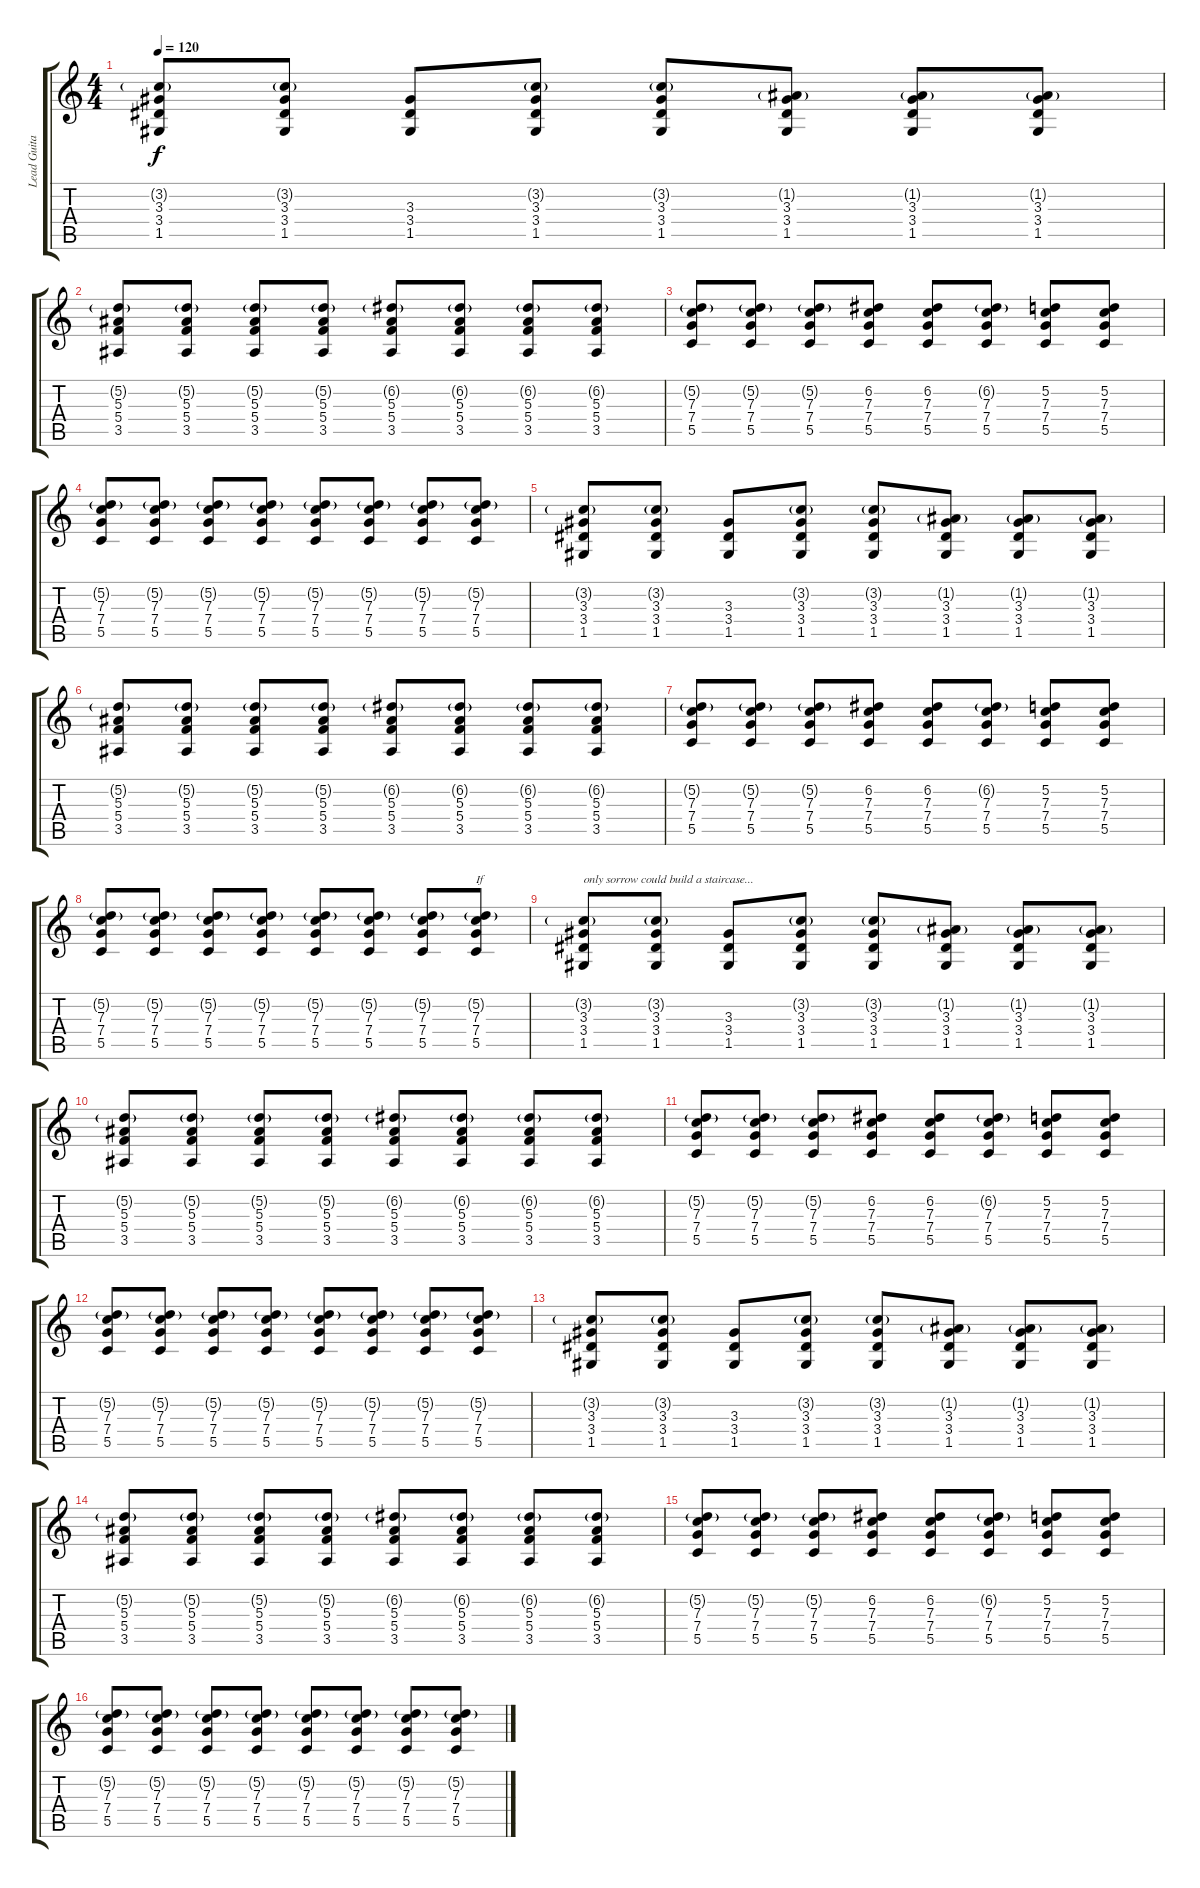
\track ("Lead Guitar (Left)" "Lead Guita") {instrument distortionguitar}
\staff {score tabs}
\tuning (D4 A3 F3 C3 G2 C2) {hide}
\ts (4 4)
\tempo 120
\clef g2
\ks c
(3.2{g} 3.3 3.4 1.5).8{dy f} (3.2{g} 3.3 3.4 1.5).8 (3.3 3.4 1.5).8 (3.2{g} 3.3 3.4 1.5).8 (3.2{g} 3.3 3.4 1.5).8 (1.2{g} 3.3 3.4 1.5).8 (1.2{g} 3.3 3.4 1.5).8 (1.2{g} 3.3 3.4 1.5).8 |
(5.2{g} 5.3 5.4 3.5).8 (5.2{g} 5.3 5.4 3.5).8 (5.2{g} 5.3 5.4 3.5).8 (5.2{g} 5.3 5.4 3.5).8 (6.2{g} 5.3 5.4 3.5).8 (6.2{g} 5.3 5.4 3.5).8 (6.2{g} 5.3 5.4 3.5).8 (6.2{g} 5.3 5.4 3.5).8 |
(5.2{g} 7.3 7.4 5.5).8 (5.2{g} 7.3 7.4 5.5).8 (5.2{g} 7.3 7.4 5.5).8 (6.2 7.3 7.4 5.5).8 (6.2 7.3 7.4 5.5).8 (6.2{g} 7.3 7.4 5.5).8 (5.2 7.3 7.4 5.5).8 (5.2 7.3 7.4 5.5).8 |
(5.2{g} 7.3 7.4 5.5).8 (5.2{g} 7.3 7.4 5.5).8 (5.2{g} 7.3 7.4 5.5).8 (5.2{g} 7.3 7.4 5.5).8 (5.2{g} 7.3 7.4 5.5).8 (5.2{g} 7.3 7.4 5.5).8 (5.2{g} 7.3 7.4 5.5).8 (5.2{g} 7.3 7.4 5.5).8 |
(3.2{g} 3.3 3.4 1.5).8 (3.2{g} 3.3 3.4 1.5).8 (3.3 3.4 1.5).8 (3.2{g} 3.3 3.4 1.5).8 (3.2{g} 3.3 3.4 1.5).8 (1.2{g} 3.3 3.4 1.5).8 (1.2{g} 3.3 3.4 1.5).8 (1.2{g} 3.3 3.4 1.5).8 |
(5.2{g} 5.3 5.4 3.5).8 (5.2{g} 5.3 5.4 3.5).8 (5.2{g} 5.3 5.4 3.5).8 (5.2{g} 5.3 5.4 3.5).8 (6.2{g} 5.3 5.4 3.5).8 (6.2{g} 5.3 5.4 3.5).8 (6.2{g} 5.3 5.4 3.5).8 (6.2{g} 5.3 5.4 3.5).8 |
(5.2{g} 7.3 7.4 5.5).8 (5.2{g} 7.3 7.4 5.5).8 (5.2{g} 7.3 7.4 5.5).8 (6.2 7.3 7.4 5.5).8 (6.2 7.3 7.4 5.5).8 (6.2{g} 7.3 7.4 5.5).8 (5.2 7.3 7.4 5.5).8 (5.2 7.3 7.4 5.5).8 |
(5.2{g} 7.3 7.4 5.5).8 (5.2{g} 7.3 7.4 5.5).8 (5.2{g} 7.3 7.4 5.5).8 (5.2{g} 7.3 7.4 5.5).8 (5.2{g} 7.3 7.4 5.5).8 (5.2{g} 7.3 7.4 5.5).8 (5.2{g} 7.3 7.4 5.5).8 (5.2{g} 7.3 7.4 5.5).8{txt "If"} |
(3.2{g} 3.3 3.4 1.5).8{txt "only sorrow could build a staircase..."} (3.2{g} 3.3 3.4 1.5).8 (3.3 3.4 1.5).8 (3.2{g} 3.3 3.4 1.5).8 (3.2{g} 3.3 3.4 1.5).8 (1.2{g} 3.3 3.4 1.5).8 (1.2{g} 3.3 3.4 1.5).8 (1.2{g} 3.3 3.4 1.5).8 |
(5.2{g} 5.3 5.4 3.5).8 (5.2{g} 5.3 5.4 3.5).8 (5.2{g} 5.3 5.4 3.5).8 (5.2{g} 5.3 5.4 3.5).8 (6.2{g} 5.3 5.4 3.5).8 (6.2{g} 5.3 5.4 3.5).8 (6.2{g} 5.3 5.4 3.5).8 (6.2{g} 5.3 5.4 3.5).8 |
(5.2{g} 7.3 7.4 5.5).8 (5.2{g} 7.3 7.4 5.5).8 (5.2{g} 7.3 7.4 5.5).8 (6.2 7.3 7.4 5.5).8 (6.2 7.3 7.4 5.5).8 (6.2{g} 7.3 7.4 5.5).8 (5.2 7.3 7.4 5.5).8 (5.2 7.3 7.4 5.5).8 |
(5.2{g} 7.3 7.4 5.5).8 (5.2{g} 7.3 7.4 5.5).8 (5.2{g} 7.3 7.4 5.5).8 (5.2{g} 7.3 7.4 5.5).8 (5.2{g} 7.3 7.4 5.5).8 (5.2{g} 7.3 7.4 5.5).8 (5.2{g} 7.3 7.4 5.5).8 (5.2{g} 7.3 7.4 5.5).8 |
(3.2{g} 3.3 3.4 1.5).8 (3.2{g} 3.3 3.4 1.5).8 (3.3 3.4 1.5).8 (3.2{g} 3.3 3.4 1.5).8 (3.2{g} 3.3 3.4 1.5).8 (1.2{g} 3.3 3.4 1.5).8 (1.2{g} 3.3 3.4 1.5).8 (1.2{g} 3.3 3.4 1.5).8 |
(5.2{g} 5.3 5.4 3.5).8 (5.2{g} 5.3 5.4 3.5).8 (5.2{g} 5.3 5.4 3.5).8 (5.2{g} 5.3 5.4 3.5).8 (6.2{g} 5.3 5.4 3.5).8 (6.2{g} 5.3 5.4 3.5).8 (6.2{g} 5.3 5.4 3.5).8 (6.2{g} 5.3 5.4 3.5).8 |
(5.2{g} 7.3 7.4 5.5).8 (5.2{g} 7.3 7.4 5.5).8 (5.2{g} 7.3 7.4 5.5).8 (6.2 7.3 7.4 5.5).8 (6.2 7.3 7.4 5.5).8 (6.2{g} 7.3 7.4 5.5).8 (5.2 7.3 7.4 5.5).8 (5.2 7.3 7.4 5.5).8 |
(5.2{g} 7.3 7.4 5.5).8 (5.2{g} 7.3 7.4 5.5).8 (5.2{g} 7.3 7.4 5.5).8 (5.2{g} 7.3 7.4 5.5).8 (5.2{g} 7.3 7.4 5.5).8 (5.2{g} 7.3 7.4 5.5).8 (5.2{g} 7.3 7.4 5.5).8 (5.2{g} 7.3 7.4 5.5).8
